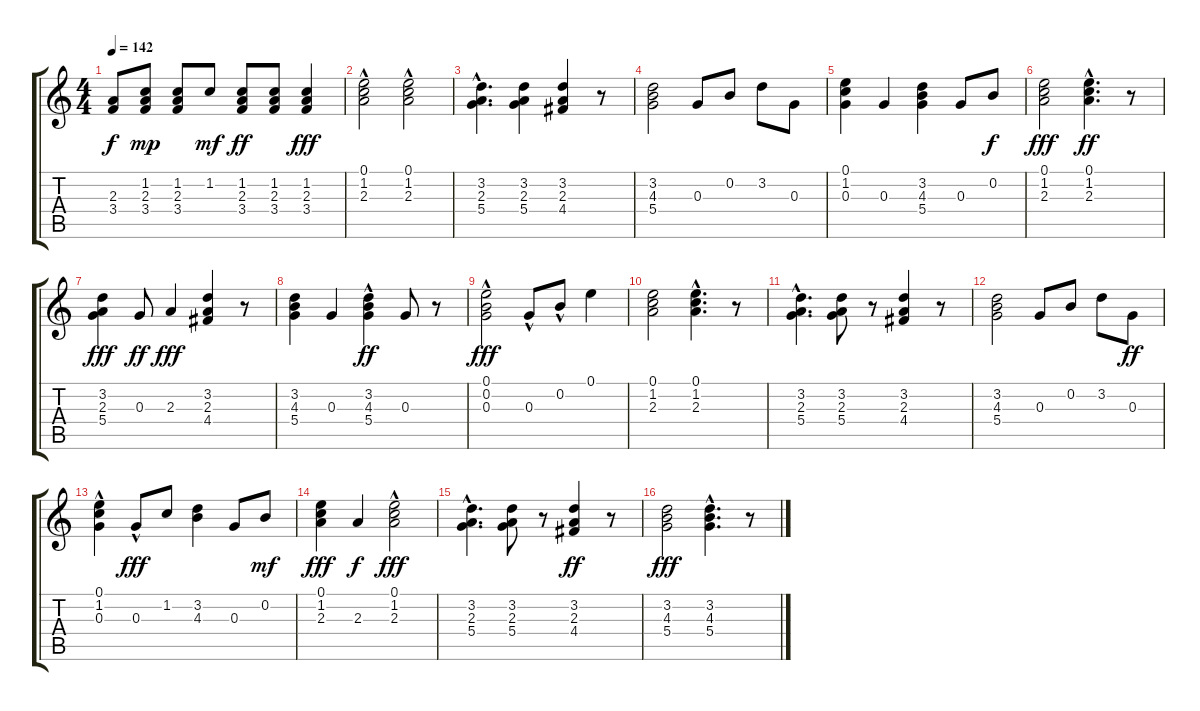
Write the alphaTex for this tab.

\track "" {instrument electricguitarclean}
\staff {score tabs}
\tuning (E4 B3 G3 D3 A2 E2) {hide}
\ts (4 4)
\tempo 142
\clef g2
\ks c
(2.3{t} 3.4{t}).8{dy f} (1.2 2.3 3.4).8{dy mp} (1.2 2.3 3.4).8 1.2.8{dy mf} (1.2 2.3 3.4).8{dy ff} (1.2 2.3 3.4).8 (1.2 2.3 3.4).4{dy fff} |
(0.1{hac} 1.2 2.3{hac}).2 (0.1 1.2 2.3{hac}).2 |
(3.2{hac} 2.3{hac} 5.4{hac}).4{d} (3.2 2.3 5.4).4 (3.2 2.3 4.4).4 r.8 |
(3.2 4.3 5.4).2 0.3.8 0.2.8 3.2.8 0.3.8 |
(0.1 1.2 0.3).4 0.3.4 (3.2 4.3 5.4).4 0.3.8 0.2.8{dy f} |
(0.1 1.2 2.3).2{dy fff} (0.1{hac} 1.2{hac} 2.3{hac}).4{d dy ff} r.8 |
(3.2 2.3 5.4).4{dy fff} 0.3.8{dy ff} 2.3.4{dy fff} (3.2 2.3 4.4).4 r.8 |
(3.2 4.3 5.4).4 0.3.4 (3.2{hac} 4.3 5.4).4{dy ff} 0.3.8 r.8 |
(0.1 0.2 0.3{hac}).2{dy fff} 0.3{hac}.8 0.2{hac}.8 0.1.4 |
(0.1 1.2 2.3).2 (0.1{hac} 1.2{hac} 2.3{hac}).4{d} r.8 |
(3.2{hac} 2.3{hac} 5.4{hac}).4{d} (3.2 2.3 5.4).8 r.8 (3.2 2.3 4.4).4 r.8 |
(3.2 4.3 5.4).2 0.3.8 0.2.8 3.2.8 0.3.8{dy ff} |
(0.1{hac} 1.2{hac} 0.3).4 0.3{hac}.8{dy fff} 1.2.8 (3.2 4.3).4 0.3.8 0.2.8{dy mf} |
(0.1 1.2 2.3).4{dy fff} 2.3.4{dy f} (0.1 1.2 2.3{hac}).2{dy fff} |
(3.2{hac} 2.3{hac} 5.4).4{d} (3.2 2.3 5.4).8 r.8 (3.2 2.3 4.4).4{dy ff} r.8 |
(3.2 4.3 5.4).2{dy fff} (3.2{hac} 4.3 5.4{hac}).4{d} r.8
